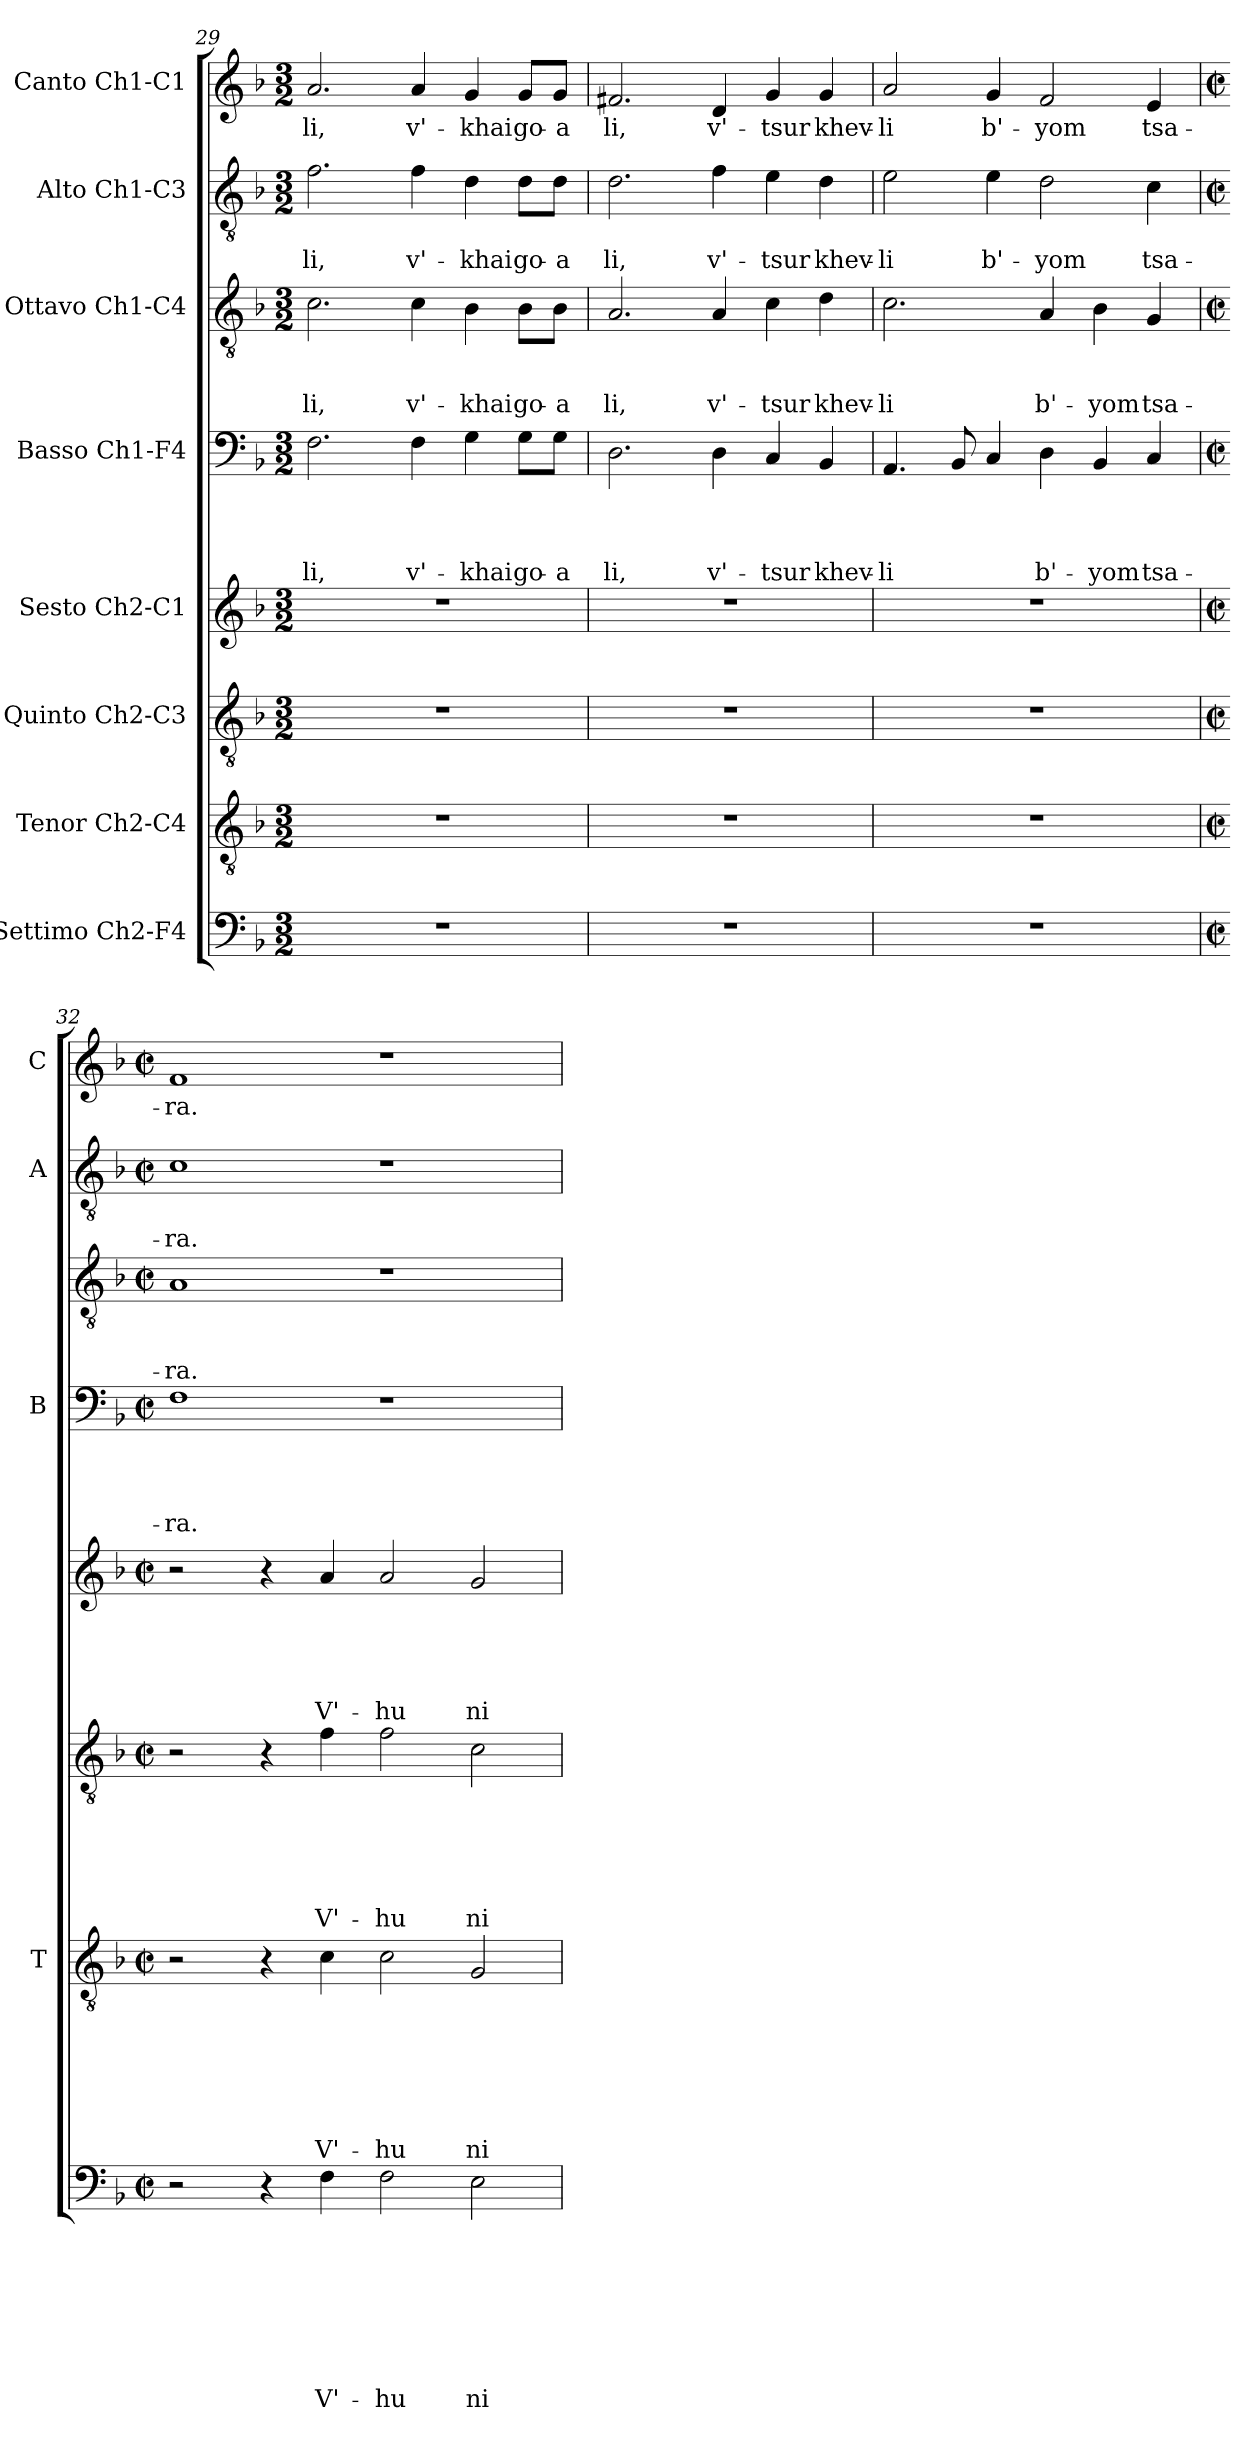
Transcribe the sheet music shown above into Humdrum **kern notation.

**kern	**text	**text	**text	**text	**text	**text	**text	**text	**kern	**text	**text	**text	**text	**text	**text	**text	**kern	**text	**text	**text	**text	**text	**text	**kern	**text	**text	**text	**text	**text	**kern	**text	**text	**text	**text	**kern	**text	**text	**text	**kern	**text	**text	**kern	**text
*part8	*part8	*part8	*part8	*part8	*part8	*part8	*part8	*part8	*part7	*part7	*part7	*part7	*part7	*part7	*part7	*part7	*part6	*part6	*part6	*part6	*part6	*part6	*part6	*part5	*part5	*part5	*part5	*part5	*part5	*part4	*part4	*part4	*part4	*part4	*part3	*part3	*part3	*part3	*part2	*part2	*part2	*part1	*part1
*staff8	*staff8	*staff8	*staff8	*staff8	*staff8	*staff8	*staff8	*staff8	*staff7	*staff7	*staff7	*staff7	*staff7	*staff7	*staff7	*staff7	*staff6	*staff6	*staff6	*staff6	*staff6	*staff6	*staff6	*staff5	*staff5	*staff5	*staff5	*staff5	*staff5	*staff4	*staff4	*staff4	*staff4	*staff4	*staff3	*staff3	*staff3	*staff3	*staff2	*staff2	*staff2	*staff1	*staff1
*I"Settimo Ch2-F4	*	*	*	*	*	*	*	*	*I"Tenor Ch2-C4	*	*	*	*	*	*	*	*I"Quinto Ch2-C3	*	*	*	*	*	*	*I"Sesto Ch2-C1	*	*	*	*	*	*I"Basso Ch1-F4	*	*	*	*	*I"Ottavo Ch1-C4	*	*	*	*I"Alto Ch1-C3	*	*	*I"Canto Ch1-C1	*
*	*	*	*	*	*	*	*	*	*I'T	*	*	*	*	*	*	*	*	*	*	*	*	*	*	*	*	*	*	*	*	*I'B	*	*	*	*	*	*	*	*	*I'A	*	*	*I'C	*
*clefF4	*	*	*	*	*	*	*	*	*clefGv2	*	*	*	*	*	*	*	*clefGv2	*	*	*	*	*	*	*clefG2	*	*	*	*	*	*clefF4	*	*	*	*	*clefGv2	*	*	*	*clefGv2	*	*	*clefG2	*
*k[b-]	*	*	*	*	*	*	*	*	*k[b-]	*	*	*	*	*	*	*	*k[b-]	*	*	*	*	*	*	*k[b-]	*	*	*	*	*	*k[b-]	*	*	*	*	*k[b-]	*	*	*	*k[b-]	*	*	*k[b-]	*
*F:	*	*	*	*	*	*	*	*	*F:	*	*	*	*	*	*	*	*F:	*	*	*	*	*	*	*F:	*	*	*	*	*	*F:	*	*	*	*	*F:	*	*	*	*F:	*	*	*F:	*
*M3/2	*	*	*	*	*	*	*	*	*M3/2	*	*	*	*	*	*	*	*M3/2	*	*	*	*	*	*	*M3/2	*	*	*	*	*	*M3/2	*	*	*	*	*M3/2	*	*	*	*M3/2	*	*	*M3/2	*
=29	=29	=29	=29	=29	=29	=29	=29	=29	=29	=29	=29	=29	=29	=29	=29	=29	=29	=29	=29	=29	=29	=29	=29	=29	=29	=29	=29	=29	=29	=29	=29	=29	=29	=29	=29	=29	=29	=29	=29	=29	=29	=29	=29
!	!	!	!	!	!	!	!	!	!	!	!	!	!	!	!	!	!	!	!	!	!	!	!	!	!	!	!	!	!	!	!	!	!	!LO:LY:b	!	!	!	!LO:LY:b	!	!	!LO:LY:b	!	!LO:LY:b
1.r	.	.	.	.	.	.	.	.	1.r	.	.	.	.	.	.	.	1.r	.	.	.	.	.	.	1.r	.	.	.	.	.	2.F\	.	.	.	-li,	2.c\	.	.	-li,	2.f\	.	-li,	2.a/	-li,
!	!	!	!	!	!	!	!	!	!	!	!	!	!	!	!	!	!	!	!	!	!	!	!	!	!	!	!	!	!	!	!	!	!	!LO:LY:b	!	!	!	!LO:LY:b	!	!	!LO:LY:b	!	!LO:LY:b
.	.	.	.	.	.	.	.	.	.	.	.	.	.	.	.	.	.	.	.	.	.	.	.	.	.	.	.	.	.	4F\	.	.	.	v'-	4c\	.	.	v'-	4f\	.	v'-	4a/	v'-
!	!	!	!	!	!	!	!	!	!	!	!	!	!	!	!	!	!	!	!	!	!	!	!	!	!	!	!	!	!	!	!	!	!	!LO:LY:b	!	!	!	!LO:LY:b	!	!	!LO:LY:b	!	!LO:LY:b
.	.	.	.	.	.	.	.	.	.	.	.	.	.	.	.	.	.	.	.	.	.	.	.	.	.	.	.	.	.	4G\	.	.	.	-khai	4B-\	.	.	-khai	4d\	.	-khai	4g/	-khai
!	!	!	!	!	!	!	!	!	!	!	!	!	!	!	!	!	!	!	!	!	!	!	!	!	!	!	!	!	!	!	!	!	!	!LO:LY:b	!	!	!	!LO:LY:b	!	!	!LO:LY:b	!	!LO:LY:b
.	.	.	.	.	.	.	.	.	.	.	.	.	.	.	.	.	.	.	.	.	.	.	.	.	.	.	.	.	.	8G\L	.	.	.	go-	8B-\L	.	.	go-	8d\L	.	go-	8g/L	go-
!	!	!	!	!	!	!	!	!	!	!	!	!	!	!	!	!	!	!	!	!	!	!	!	!	!	!	!	!	!	!	!	!	!	!LO:LY:b	!	!	!	!LO:LY:b	!	!	!LO:LY:b	!	!LO:LY:b
.	.	.	.	.	.	.	.	.	.	.	.	.	.	.	.	.	.	.	.	.	.	.	.	.	.	.	.	.	.	8G\J	.	.	.	-a	8B-\J	.	.	-a	8d\J	.	-a	8g/J	-a
=30	=30	=30	=30	=30	=30	=30	=30	=30	=30	=30	=30	=30	=30	=30	=30	=30	=30	=30	=30	=30	=30	=30	=30	=30	=30	=30	=30	=30	=30	=30	=30	=30	=30	=30	=30	=30	=30	=30	=30	=30	=30	=30	=30
!	!	!	!	!	!	!	!	!	!	!	!	!	!	!	!	!	!	!	!	!	!	!	!	!	!	!	!	!	!	!	!	!	!	!LO:LY:b	!	!	!	!LO:LY:b	!	!	!LO:LY:b	!	!LO:LY:b
1.r	.	.	.	.	.	.	.	.	1.r	.	.	.	.	.	.	.	1.r	.	.	.	.	.	.	1.r	.	.	.	.	.	2.D\	.	.	.	li,	2.A/	.	.	li,	2.d\	.	li,	2.f#X/	li,
!	!	!	!	!	!	!	!	!	!	!	!	!	!	!	!	!	!	!	!	!	!	!	!	!	!	!	!	!	!	!	!	!	!	!LO:LY:b	!	!	!	!LO:LY:b	!	!	!LO:LY:b	!	!LO:LY:b
.	.	.	.	.	.	.	.	.	.	.	.	.	.	.	.	.	.	.	.	.	.	.	.	.	.	.	.	.	.	4D\	.	.	.	v'-	4A/	.	.	v'-	4f\	.	v'-	4d/	v'-
!	!	!	!	!	!	!	!	!	!	!	!	!	!	!	!	!	!	!	!	!	!	!	!	!	!	!	!	!	!	!	!	!	!	!LO:LY:b	!	!	!	!LO:LY:b	!	!	!LO:LY:b	!	!LO:LY:b
.	.	.	.	.	.	.	.	.	.	.	.	.	.	.	.	.	.	.	.	.	.	.	.	.	.	.	.	.	.	4C/	.	.	.	-tsur	4c\	.	.	-tsur	4e\	.	-tsur	4g/	-tsur
!	!	!	!	!	!	!	!	!	!	!	!	!	!	!	!	!	!	!	!	!	!	!	!	!	!	!	!	!	!	!	!	!	!	!LO:LY:b	!	!	!	!LO:LY:b	!	!	!LO:LY:b	!	!LO:LY:b
.	.	.	.	.	.	.	.	.	.	.	.	.	.	.	.	.	.	.	.	.	.	.	.	.	.	.	.	.	.	4BB-/	.	.	.	khev-	4d\	.	.	khev-	4d\	.	khev-	4g/	khev-
!!LO:PB:g=z
=31	=31	=31	=31	=31	=31	=31	=31	=31	=31	=31	=31	=31	=31	=31	=31	=31	=31	=31	=31	=31	=31	=31	=31	=31	=31	=31	=31	=31	=31	=31	=31	=31	=31	=31	=31	=31	=31	=31	=31	=31	=31	=31	=31
!	!	!	!	!	!	!	!	!	!	!	!	!	!	!	!	!	!	!	!	!	!	!	!	!	!	!	!	!	!	!	!	!	!	!LO:LY:b	!	!	!	!LO:LY:b	!	!	!LO:LY:b	!	!LO:LY:b
1.r	.	.	.	.	.	.	.	.	1.r	.	.	.	.	.	.	.	1.r	.	.	.	.	.	.	1.r	.	.	.	.	.	4.AA/	.	.	.	-li	2.c\	.	.	-li	2e\	.	-li	2a/	-li
.	.	.	.	.	.	.	.	.	.	.	.	.	.	.	.	.	.	.	.	.	.	.	.	.	.	.	.	.	.	8BB-/	.	.	.	.	.	.	.	.	.	.	.	.	.
!	!	!	!	!	!	!	!	!	!	!	!	!	!	!	!	!	!	!	!	!	!	!	!	!	!	!	!	!	!	!	!	!	!	!	!	!	!	!	!	!	!LO:LY:b	!	!LO:LY:b
.	.	.	.	.	.	.	.	.	.	.	.	.	.	.	.	.	.	.	.	.	.	.	.	.	.	.	.	.	.	4C/	.	.	.	.	.	.	.	.	4e\	.	b'-	4g/	b'-
!	!	!	!	!	!	!	!	!	!	!	!	!	!	!	!	!	!	!	!	!	!	!	!	!	!	!	!	!	!	!	!	!	!	!LO:LY:b	!	!	!	!LO:LY:b	!	!	!LO:LY:b	!	!LO:LY:b
.	.	.	.	.	.	.	.	.	.	.	.	.	.	.	.	.	.	.	.	.	.	.	.	.	.	.	.	.	.	4D\	.	.	.	b'-	4A/	.	.	b'-	2d\	.	-yom	2f/	-yom
!	!	!	!	!	!	!	!	!	!	!	!	!	!	!	!	!	!	!	!	!	!	!	!	!	!	!	!	!	!	!	!	!	!	!LO:LY:b	!	!	!	!LO:LY:b	!	!	!	!	!
.	.	.	.	.	.	.	.	.	.	.	.	.	.	.	.	.	.	.	.	.	.	.	.	.	.	.	.	.	.	4BB-/	.	.	.	-yom	4B-\	.	.	-yom	.	.	.	.	.
!	!	!	!	!	!	!	!	!	!	!	!	!	!	!	!	!	!	!	!	!	!	!	!	!	!	!	!	!	!	!	!	!	!	!LO:LY:b	!	!	!	!LO:LY:b	!	!	!LO:LY:b	!	!LO:LY:b
.	.	.	.	.	.	.	.	.	.	.	.	.	.	.	.	.	.	.	.	.	.	.	.	.	.	.	.	.	.	4C/	.	.	.	tsa-	4G/	.	.	tsa-	4c\	.	tsa-	4e/	tsa-
=32	=32	=32	=32	=32	=32	=32	=32	=32	=32	=32	=32	=32	=32	=32	=32	=32	=32	=32	=32	=32	=32	=32	=32	=32	=32	=32	=32	=32	=32	=32	=32	=32	=32	=32	=32	=32	=32	=32	=32	=32	=32	=32	=32
*M2/2	*	*	*	*	*	*	*	*	*M2/2	*	*	*	*	*	*	*	*M2/2	*	*	*	*	*	*	*M2/2	*	*	*	*	*	*M2/2	*	*	*	*	*M2/2	*	*	*	*M2/2	*	*	*M2/2	*
*met(c|)	*	*	*	*	*	*	*	*	*met(c|)	*	*	*	*	*	*	*	*met(c|)	*	*	*	*	*	*	*met(c|)	*	*	*	*	*	*met(c|)	*	*	*	*	*met(c|)	*	*	*	*met(c|)	*	*	*met(c|)	*
!	!	!	!	!	!	!	!	!	!	!	!	!	!	!	!	!	!	!	!	!	!	!	!	!	!	!	!	!	!	!	!	!	!	!LO:LY:b	!	!	!	!LO:LY:b	!	!	!LO:LY:b	!	!LO:LY:b
2r	.	.	.	.	.	.	.	.	2r	.	.	.	.	.	.	.	2r	.	.	.	.	.	.	2r	.	.	.	.	.	1F	.	.	.	-ra.	1A	.	.	-ra.	1c	.	-ra.	1f	-ra.
4r	.	.	.	.	.	.	.	.	4r	.	.	.	.	.	.	.	4r	.	.	.	.	.	.	4r	.	.	.	.	.	.	.	.	.	.	.	.	.	.	.	.	.	.	.
!	!	!	!	!	!	!	!	!LO:LY:b	!	!	!	!	!	!	!	!LO:LY:b	!	!	!	!	!	!	!LO:LY:b	!	!	!	!	!	!LO:LY:b	!	!	!	!	!	!	!	!	!	!	!	!	!	!
4F\	.	.	.	.	.	.	.	V'-	4c\	.	.	.	.	.	.	V'-	4f\	.	.	.	.	.	V'-	4a/	.	.	.	.	V'-	.	.	.	.	.	.	.	.	.	.	.	.	.	.
!	!	!	!	!	!	!	!	!LO:LY:b	!	!	!	!	!	!	!	!LO:LY:b	!	!	!	!	!	!	!LO:LY:b	!	!	!	!	!	!LO:LY:b	!	!	!	!	!	!	!	!	!	!	!	!	!	!
2F\	.	.	.	.	.	.	.	-hu	2c\	.	.	.	.	.	.	-hu	2f\	.	.	.	.	.	-hu	2a/	.	.	.	.	-hu	1r	.	.	.	.	1r	.	.	.	1r	.	.	1r	.
!	!	!	!	!	!	!	!	!LO:LY:b	!	!	!	!	!	!	!	!LO:LY:b	!	!	!	!	!	!	!LO:LY:b	!	!	!	!	!	!LO:LY:b	!	!	!	!	!	!	!	!	!	!	!	!	!	!
2E\	.	.	.	.	.	.	.	ni-	2G/	.	.	.	.	.	.	ni-	2c\	.	.	.	.	.	ni-	2g/	.	.	.	.	ni-	.	.	.	.	.	.	.	.	.	.	.	.	.	.
=	=	=	=	=	=	=	=	=	=	=	=	=	=	=	=	=	=	=	=	=	=	=	=	=	=	=	=	=	=	=	=	=	=	=	=	=	=	=	=	=	=	=	=
*-	*-	*-	*-	*-	*-	*-	*-	*-	*-	*-	*-	*-	*-	*-	*-	*-	*-	*-	*-	*-	*-	*-	*-	*-	*-	*-	*-	*-	*-	*-	*-	*-	*-	*-	*-	*-	*-	*-	*-	*-	*-	*-	*-
